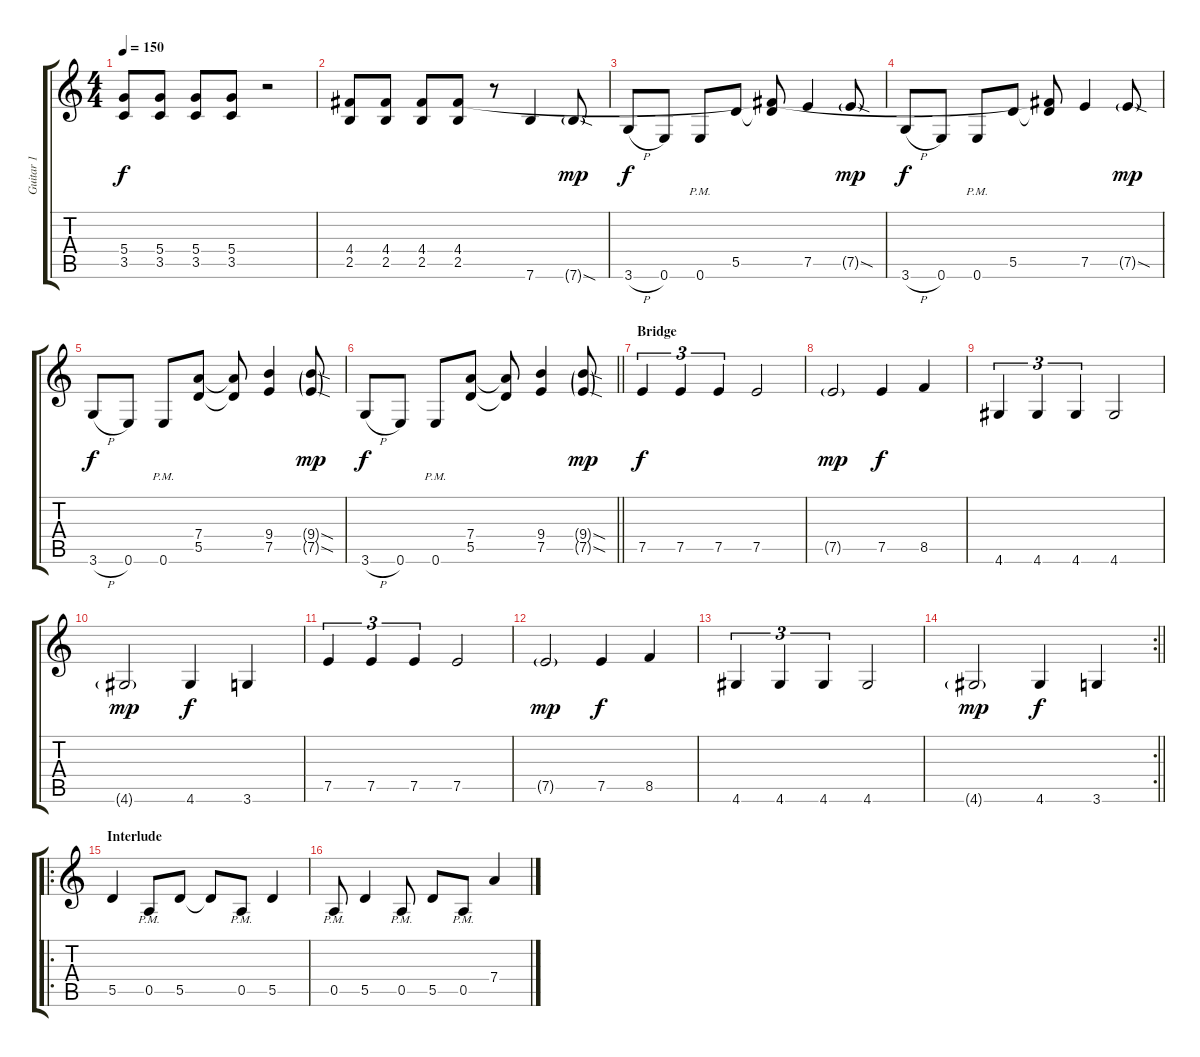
\track ("Guitar 1" "Guitar 1") {instrument distortionguitar}
\staff {score tabs}
\tuning (E4 B3 G3 D3 A2 E2) {hide}
\ts (4 4)
\tempo 150
\clef g2
\ks c
(5.4 3.5).8{dy f} (5.4 3.5).8 (5.4 3.5).8 (5.4 3.5).8 r.2 |
(4.4 2.5).8 (4.4 2.5).8 (4.4 2.5).8 (4.4 2.5).8 r.8 7.6.4 7.6{sod g}.8{dy mp} |
3.6{h}.8{dy f} 0.6.8 0.6{pm}.8 5.5.8 (4.4{t} 5.5{t}).8 7.5.4 7.5{sod g}.8{dy mp} |
3.6{h}.8{dy f} 0.6.8 0.6{pm}.8 5.5.8 (4.4{t} 5.5{t}).8 7.5.4 7.5{sod g}.8{dy mp} |
3.6{h}.8{dy f} 0.6.8 0.6{pm}.8 (7.4 5.5).8 (7.4{t} 5.5{t}).8 (9.4 7.5).4 (9.4{sod g} 7.5{sod g}).8{dy mp} |
\barLineRight lightlight
3.6{h}.8{dy f} 0.6.8 0.6{pm}.8 (7.4 5.5).8 (7.4{t} 5.5{t}).8 (9.4 7.5).4 (9.4{sod g} 7.5{sod g}).8{dy mp} |
\section ("" "Bridge")
7.5.4{tu (3 2) dy f} 7.5.4{tu (3 2)} 7.5.4{tu (3 2)} 7.5.2 |
7.5{g}.2{dy mp} 7.5.4{dy f} 8.5.4 |
4.6.4{tu (3 2)} 4.6.4{tu (3 2)} 4.6.4{tu (3 2)} 4.6.2 |
4.6{g}.2{dy mp} 4.6.4{dy f} 3.6.4 |
7.5.4{tu (3 2)} 7.5.4{tu (3 2)} 7.5.4{tu (3 2)} 7.5.2 |
7.5{g}.2{dy mp} 7.5.4{dy f} 8.5.4 |
4.6.4{tu (3 2)} 4.6.4{tu (3 2)} 4.6.4{tu (3 2)} 4.6.2 |
\rc 2
\barLineRight lightlight
4.6{g}.2{dy mp} 4.6.4{dy f} 3.6.4 |
\ro
\section ("" "Interlude")
5.5.4 0.5{pm}.8 5.5.8 5.5{t}.8 0.5{pm}.8 5.5.4 |
0.5{pm}.8 5.5.4 0.5{pm}.8 5.5.8 0.5{pm}.8 7.4.4
